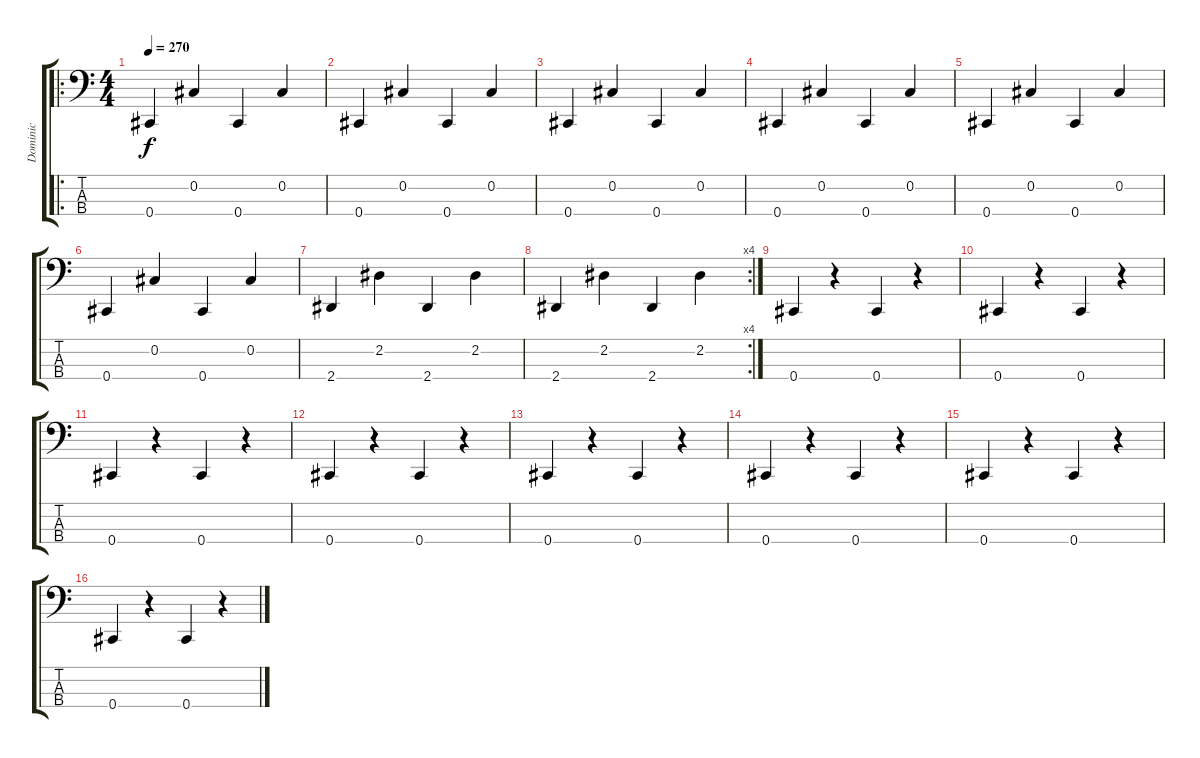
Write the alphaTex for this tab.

\track ("Dominic " "Dominic ") {instrument slapbass2}
\staff {score tabs}
\tuning (Gb2 Db2 Ab1 Db1) {hide}
\ro
\ts (4 4)
\tempo 270
\clef f4
\ks c
0.4.4{dy f} 0.2.4 0.4.4 0.2.4 |
0.4.4 0.2.4 0.4.4 0.2.4 |
0.4.4 0.2.4 0.4.4 0.2.4 |
0.4.4 0.2.4 0.4.4 0.2.4 |
0.4.4 0.2.4 0.4.4 0.2.4 |
0.4.4 0.2.4 0.4.4 0.2.4 |
2.4.4 2.2.4 2.4.4 2.2.4 |
\rc 4
2.4.4 2.2.4 2.4.4 2.2.4 |
0.4.4 r.4 0.4.4 r.4 |
0.4.4 r.4 0.4.4 r.4 |
0.4.4 r.4 0.4.4 r.4 |
0.4.4 r.4 0.4.4 r.4 |
0.4.4 r.4 0.4.4 r.4 |
0.4.4 r.4 0.4.4 r.4 |
0.4.4 r.4 0.4.4 r.4 |
0.4.4 r.4 0.4.4 r.4
